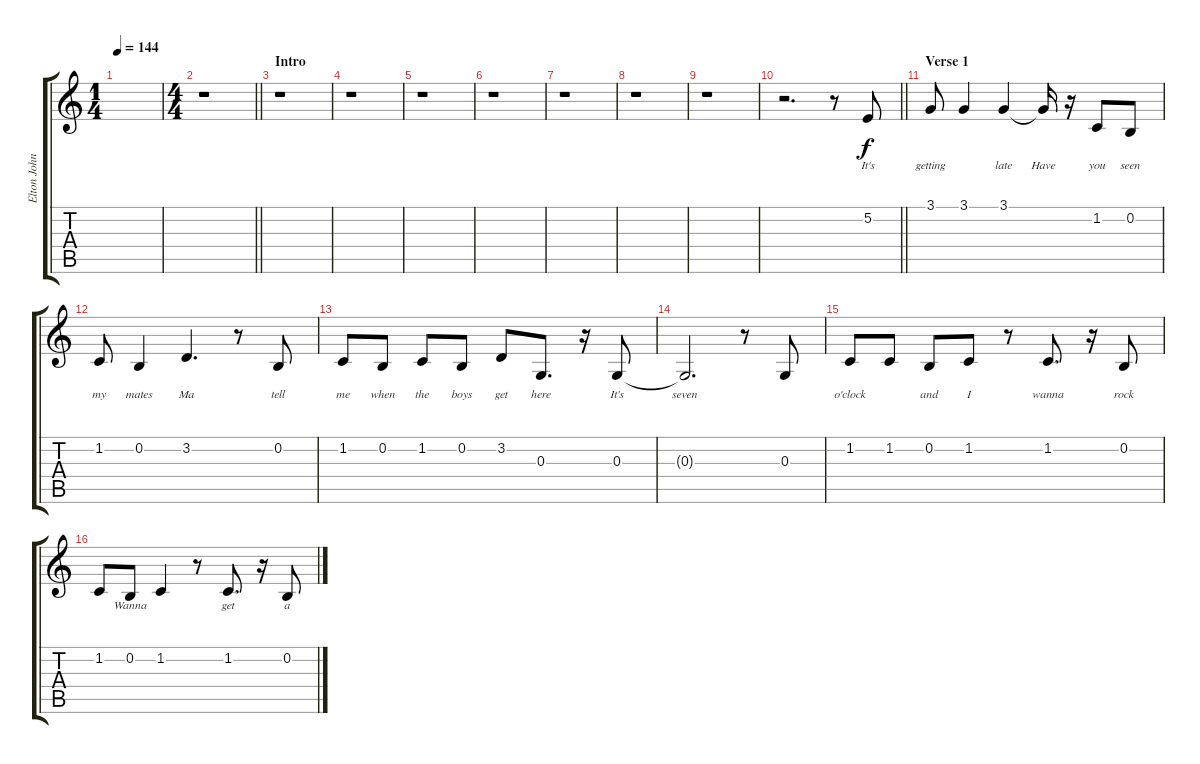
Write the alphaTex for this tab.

\track ("Elton John (melody with lyrics)" "Elton John") {instrument lead8bassandlead}
\staff {score tabs}
\tuning (E4 B3 G3 D3 A2 E2) {hide}
\ts (1 4)
\tempo 144
\clef g2
\ks c
|
\ts (4 4)
\barLineRight lightlight
r.1 |
\section ("" "Intro")
r.1 |
r.1 |
r.1 |
r.1 |
r.1 |
r.1 |
r.1 |
\barLineRight lightlight
r.2{d} r.8 5.2.8{lyrics (0 "It's") lyrics (1 "") lyrics (2 "") lyrics (3 "") lyrics (4 "")} |
\section ("" "Verse 1")
3.1.8{lyrics (0 "getting") lyrics (1 "") lyrics (2 "") lyrics (3 "") lyrics (4 "")} 3.1.4{lyrics (0 "") lyrics (1 "") lyrics (2 "") lyrics (3 "") lyrics (4 "")} 3.1.4{lyrics (0 "late") lyrics (1 "") lyrics (2 "") lyrics (3 "") lyrics (4 "")} 3.1{t}.16{lyrics (0 "Have") lyrics (1 "") lyrics (2 "") lyrics (3 "") lyrics (4 "")} r.16 1.2.8{lyrics (0 "you") lyrics (1 "") lyrics (2 "") lyrics (3 "") lyrics (4 "")} 0.2.8{lyrics (0 "seen") lyrics (1 "") lyrics (2 "") lyrics (3 "") lyrics (4 "")} |
1.2.8{lyrics (0 "my") lyrics (1 "") lyrics (2 "") lyrics (3 "") lyrics (4 "")} 0.2.4{lyrics (0 "mates") lyrics (1 "") lyrics (2 "") lyrics (3 "") lyrics (4 "")} 3.2.4{d lyrics (0 "Ma") lyrics (1 "") lyrics (2 "") lyrics (3 "") lyrics (4 "")} r.8 0.2.8{lyrics (0 "tell") lyrics (1 "") lyrics (2 "") lyrics (3 "") lyrics (4 "")} |
1.2.8{lyrics (0 "me") lyrics (1 "") lyrics (2 "") lyrics (3 "") lyrics (4 "")} 0.2.8{lyrics (0 "when") lyrics (1 "") lyrics (2 "") lyrics (3 "") lyrics (4 "")} 1.2.8{lyrics (0 "the") lyrics (1 "") lyrics (2 "") lyrics (3 "") lyrics (4 "")} 0.2.8{lyrics (0 "boys") lyrics (1 "") lyrics (2 "") lyrics (3 "") lyrics (4 "")} 3.2.8{lyrics (0 "get") lyrics (1 "") lyrics (2 "") lyrics (3 "") lyrics (4 "")} 0.3.8{d lyrics (0 "here") lyrics (1 "") lyrics (2 "") lyrics (3 "") lyrics (4 "")} r.16 0.3.8{lyrics (0 "It's") lyrics (1 "") lyrics (2 "") lyrics (3 "") lyrics (4 "")} |
0.3{t}.2{d lyrics (0 "seven") lyrics (1 "") lyrics (2 "") lyrics (3 "") lyrics (4 "")} r.8 0.3.8{lyrics (0 "") lyrics (1 "") lyrics (2 "") lyrics (3 "") lyrics (4 "")} |
1.2.8{lyrics (0 "o'clock") lyrics (1 "") lyrics (2 "") lyrics (3 "") lyrics (4 "")} 1.2.8{lyrics (0 "") lyrics (1 "") lyrics (2 "") lyrics (3 "") lyrics (4 "")} 0.2.8{lyrics (0 "and") lyrics (1 "") lyrics (2 "") lyrics (3 "") lyrics (4 "")} 1.2.8{lyrics (0 "I") lyrics (1 "") lyrics (2 "") lyrics (3 "") lyrics (4 "")} r.8 1.2.8{d lyrics (0 "wanna") lyrics (1 "") lyrics (2 "") lyrics (3 "") lyrics (4 "")} r.16 0.2.8{lyrics (0 "rock") lyrics (1 "") lyrics (2 "") lyrics (3 "") lyrics (4 "")} |
1.2.8{lyrics (0 "") lyrics (1 "") lyrics (2 "") lyrics (3 "") lyrics (4 "")} 0.2.8{lyrics (0 "Wanna") lyrics (1 "") lyrics (2 "") lyrics (3 "") lyrics (4 "")} 1.2.4{lyrics (0 "") lyrics (1 "") lyrics (2 "") lyrics (3 "") lyrics (4 "")} r.8 1.2.8{d lyrics (0 "get") lyrics (1 "") lyrics (2 "") lyrics (3 "") lyrics (4 "")} r.16 0.2.8{lyrics (0 "a") lyrics (1 "") lyrics (2 "") lyrics (3 "") lyrics (4 "")}
